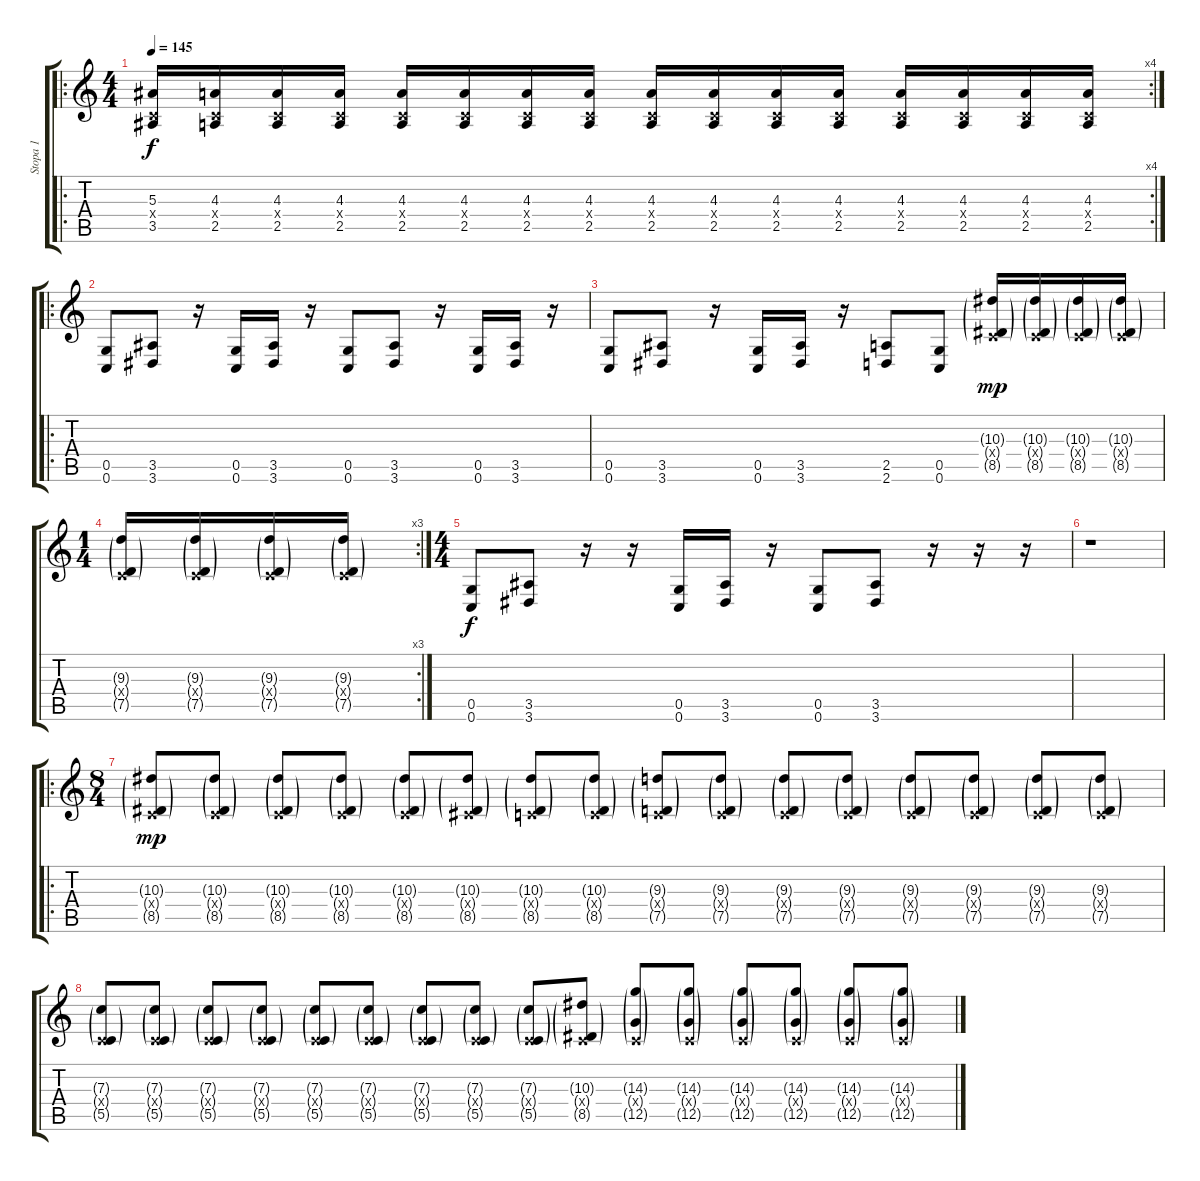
\track ("Stopa 1" "Stopa 1") {instrument distortionguitar}
\staff {score tabs}
\tuning (D4 A3 F3 C3 G2 C2) {hide}
\ro
\rc 4
\ts (4 4)
\tempo 145
\clef g2
\ks c
(5.3 0.4{x} 3.5).16{dy f instrument distortionguitar} (4.3 0.4{x} 2.5).16 (4.3 0.4{x} 2.5).16 (4.3 0.4{x} 2.5).16 (4.3 0.4{x} 2.5).16 (4.3 0.4{x} 2.5).16 (4.3 0.4{x} 2.5).16 (4.3 0.4{x} 2.5).16 (4.3 0.4{x} 2.5).16 (4.3 0.4{x} 2.5).16 (4.3 0.4{x} 2.5).16 (4.3 0.4{x} 2.5).16 (4.3 0.4{x} 2.5).16 (4.3 0.4{x} 2.5).16 (4.3 0.4{x} 2.5).16 (4.3 0.4{x} 2.5).16 |
\ro
(0.5 0.6).8 (3.5 3.6).8 r.16 (0.5 0.6).16 (3.5 3.6).16 r.16 (0.5 0.6).8 (3.5 3.6).8 r.16 (0.5 0.6).16 (3.5 3.6).16 r.16 |
(0.5 0.6).8 (3.5 3.6).8 r.16 (0.5 0.6).16 (3.5 3.6).16 r.16 (2.5 2.6).8 (0.5 0.6).8 (10.3{g} 0.4{g x} 8.5{g}).16{dy mp} (10.3{g} 0.4{g x} 8.5{g}).16 (10.3{g} 0.4{g x} 8.5{g}).16 (10.3{g} 0.4{g x} 8.5{g}).16 |
\rc 3
\ts (1 4)
(9.3{g} 0.4{g x} 7.5{g}).16 (9.3{g} 0.4{g x} 7.5{g}).16 (9.3{g} 0.4{g x} 7.5{g}).16 (9.3{g} 0.4{g x} 7.5{g}).16 |
\ts (4 4)
(0.5 0.6).8{dy f} (3.5 3.6).8 r.16 r.16 (0.5 0.6).16 (3.5 3.6).16 r.16 (0.5 0.6).8 (3.5 3.6).8 r.16 r.16 r.16 |
r.1 |
\ro
\ts (8 4)
(10.3{g} 0.4{g x} 8.5{g}).8{dy mp} (10.3{g} 0.4{g x} 8.5{g}).8 (10.3{g} 0.4{g x} 8.5{g}).8 (10.3{g} 0.4{g x} 8.5{g}).8 (10.3{g} 0.4{g x} 8.5{g}).8 (10.3{g} 1.4{g x} 8.5{g}).8 (10.3{g} 0.4{g x} 8.5{g}).8 (10.3{g} 0.4{g x} 8.5{g}).8 (9.3{g} 0.4{g x} 7.5{g}).8 (9.3{g} 0.4{g x} 7.5{g}).8 (9.3{g} 0.4{g x} 7.5{g}).8 (9.3{g} 0.4{g x} 7.5{g}).8 (9.3{g} 0.4{g x} 7.5{g}).8 (9.3{g} 0.4{g x} 7.5{g}).8 (9.3{g} 0.4{g x} 7.5{g}).8 (9.3{g} 0.4{g x} 7.5{g}).8 |
(7.3{g} 0.4{g x} 5.5{g}).8 (7.3{g} 0.4{g x} 5.5{g}).8 (7.3{g} 0.4{g x} 5.5{g}).8 (7.3{g} 0.4{g x} 5.5{g}).8 (7.3{g} 0.4{g x} 5.5{g}).8 (7.3{g} 0.4{g x} 5.5{g}).8 (7.3{g} 0.4{g x} 5.5{g}).8 (7.3{g} 0.4{g x} 5.5{g}).8 (7.3{g} 0.4{g x} 5.5{g}).8 (10.3{g} 0.4{g x} 8.5{g}).8 (14.3{g} 0.4{g x} 12.5{g}).8 (14.3{g} 0.4{g x} 12.5{g}).8 (14.3{g} 0.4{g x} 12.5{g}).8 (14.3{g} 0.4{g x} 12.5{g}).8 (14.3{g} 0.4{g x} 12.5{g}).8 (14.3{g} 0.4{g x} 12.5{g}).8
